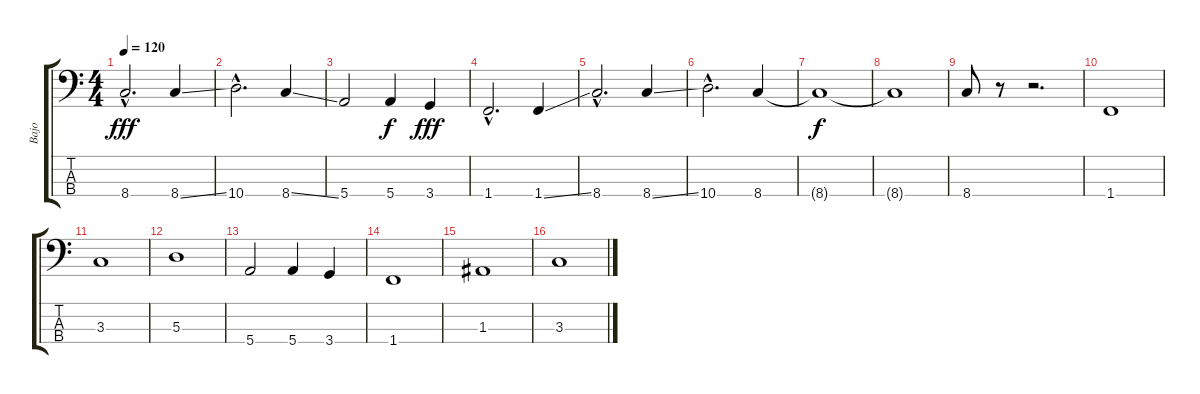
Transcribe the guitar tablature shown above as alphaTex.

\track ("Bajo" "Bajo") {instrument electricbassfinger}
\staff {score tabs}
\tuning (G2 D2 A1 E1) {hide}
\ts (4 4)
\tempo 120
\clef f4
\ks c
8.4{hac}.2{d dy fff} 8.4{ss}.4 |
10.4{hac}.2{d} 8.4{ss}.4 |
5.4.2 5.4.4{dy f} 3.4.4{dy fff} |
1.4{hac}.2{d} 1.4{ss}.4 |
8.4{hac}.2{d} 8.4{ss}.4 |
10.4{hac}.2{d} 8.4.4 |
8.4{t}.1{dy f} |
8.4{t}.1 |
8.4.8 r.8 r.2{d} |
1.4.1 |
3.3.1 |
5.3.1 |
5.4.2 5.4.4 3.4.4 |
1.4.1 |
1.3.1 |
3.3.1
